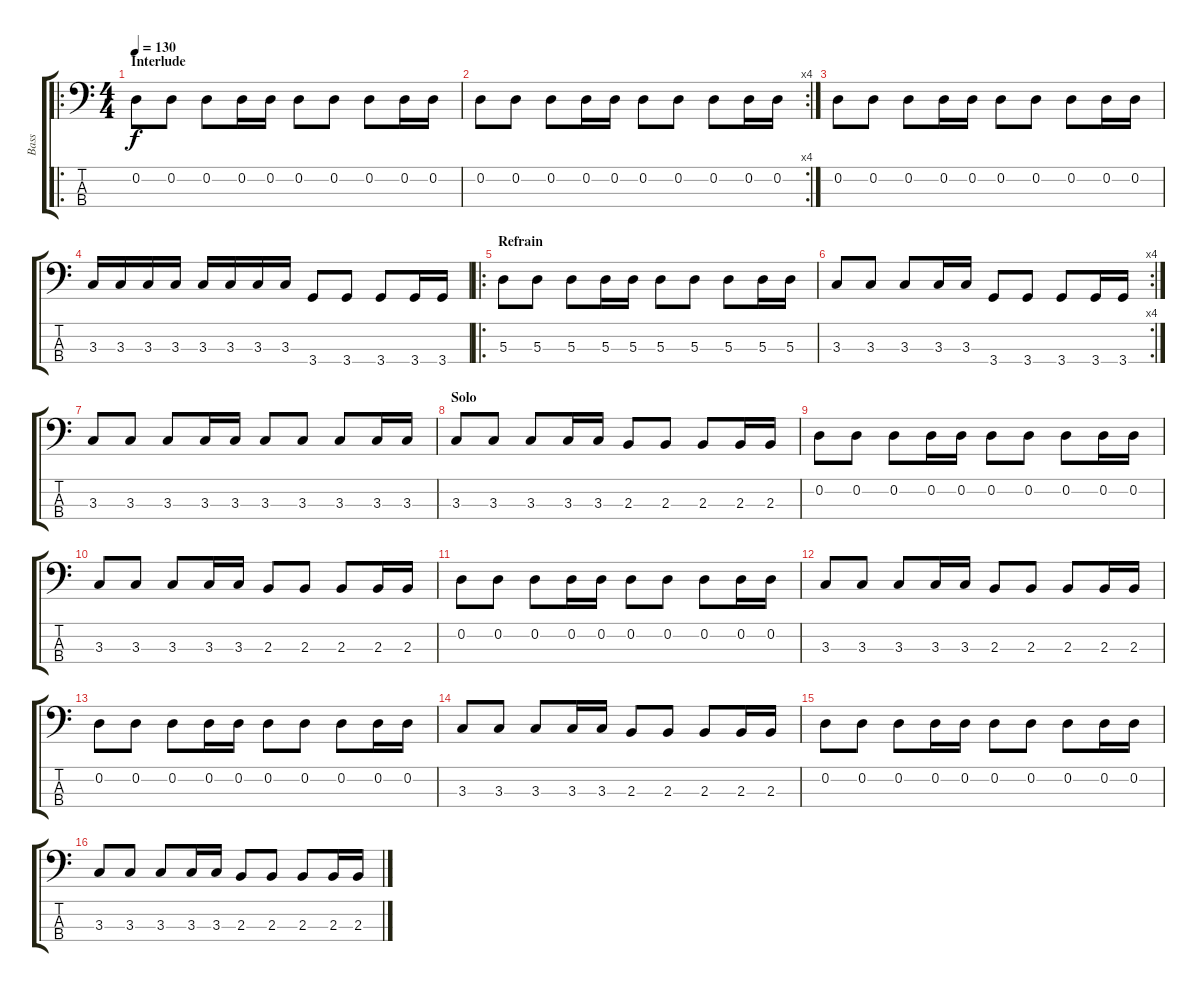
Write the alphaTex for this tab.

\track ("Bass" "Bass") {instrument electricbasspick}
\staff {score tabs}
\tuning (G2 D2 A1 E1) {hide}
\ro
\ts (4 4)
\section ("" "Interlude")
\tempo 130
\clef f4
\ks c
0.2.8{dy f} 0.2.8 0.2.8 0.2.16 0.2.16 0.2.8 0.2.8 0.2.8 0.2.16 0.2.16 |
\rc 4
0.2.8 0.2.8 0.2.8 0.2.16 0.2.16 0.2.8 0.2.8 0.2.8 0.2.16 0.2.16 |
0.2.8 0.2.8 0.2.8 0.2.16 0.2.16 0.2.8 0.2.8 0.2.8 0.2.16 0.2.16 |
3.3.16 3.3.16 3.3.16 3.3.16 3.3.16 3.3.16 3.3.16 3.3.16 3.4.8 3.4.8 3.4.8 3.4.16 3.4.16 |
\ro
\section ("" "Refrain")
5.3.8 5.3.8 5.3.8 5.3.16 5.3.16 5.3.8 5.3.8 5.3.8 5.3.16 5.3.16 |
\rc 4
3.3.8 3.3.8 3.3.8 3.3.16 3.3.16 3.4.8 3.4.8 3.4.8 3.4.16 3.4.16 |
3.3.8 3.3.8 3.3.8 3.3.16 3.3.16 3.3.8 3.3.8 3.3.8 3.3.16 3.3.16 |
\section ("" "Solo")
3.3.8 3.3.8 3.3.8 3.3.16 3.3.16 2.3.8 2.3.8 2.3.8 2.3.16 2.3.16 |
0.2.8 0.2.8 0.2.8 0.2.16 0.2.16 0.2.8 0.2.8 0.2.8 0.2.16 0.2.16 |
3.3.8 3.3.8 3.3.8 3.3.16 3.3.16 2.3.8 2.3.8 2.3.8 2.3.16 2.3.16 |
0.2.8 0.2.8 0.2.8 0.2.16 0.2.16 0.2.8 0.2.8 0.2.8 0.2.16 0.2.16 |
3.3.8 3.3.8 3.3.8 3.3.16 3.3.16 2.3.8 2.3.8 2.3.8 2.3.16 2.3.16 |
0.2.8 0.2.8 0.2.8 0.2.16 0.2.16 0.2.8 0.2.8 0.2.8 0.2.16 0.2.16 |
3.3.8 3.3.8 3.3.8 3.3.16 3.3.16 2.3.8 2.3.8 2.3.8 2.3.16 2.3.16 |
0.2.8 0.2.8 0.2.8 0.2.16 0.2.16 0.2.8 0.2.8 0.2.8 0.2.16 0.2.16 |
3.3.8 3.3.8 3.3.8 3.3.16 3.3.16 2.3.8 2.3.8 2.3.8 2.3.16 2.3.16
